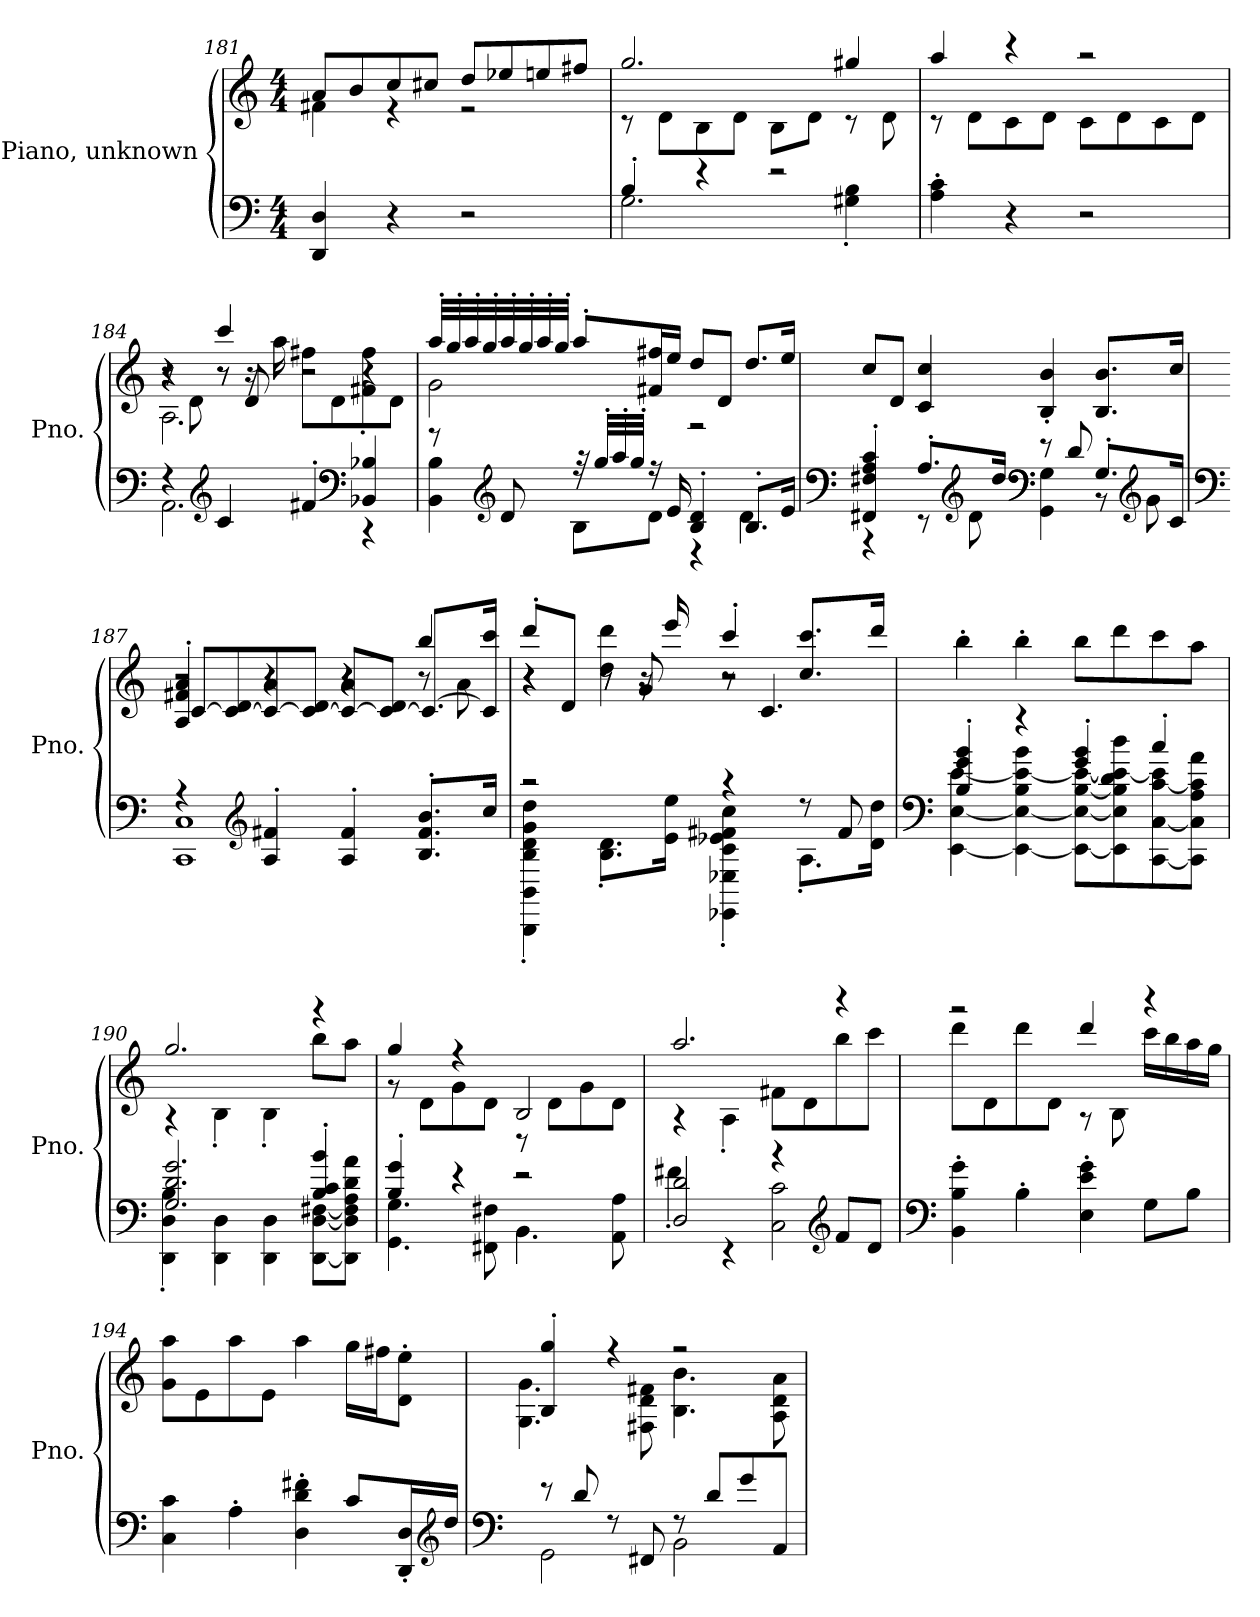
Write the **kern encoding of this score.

**kern	**kern
*part1	*part1
*staff2	*staff1
*I"Piano, unknown	*
*I'Pno.	*
!!LO:LB:g=z
*clefF4	*clefG2
*k[]	*k[]
*M4/4	*M4/4
=181	=181
*	*^
4DD/ 4D/	8a/L	4f#X\
.	8b/	.
4r	8cc/	4r
.	8cc#X/J	.
2r	8dd/L	2r
.	8ee-X/	.
.	8een/	.
.	8ff#X/J	.
=182	=182	=182
*^	*	*
4B'/	2.G\	2.gg/	8r
.	.	.	8d\L
4r	.	.	8B\
.	.	.	8d\J
2r	.	.	8B\L
.	.	.	8d\J
.	4G#X\' 4B\'	4gg#X/	8r
.	.	.	8d\
*v	*v	*	*
=183	=183	=183
4A\' 4c\'	4aa/	8r
.	.	8d\L
4r	4r	8c\
.	.	8d\J
2r	2r	8c\L
.	.	8d\
.	.	8c\
.	.	8d\J
=184	=184	=184
*^	*^	*^
4r	2.AA\	4r	8r	4r	2.A\
.	.	.	8d\	.	.
*clefG2	*	*	*	*	*
4c/	.	4ccc/	8r	8r	.
.	.	.	16r	8d/	.
.	.	.	16aa\	.	.
4f#X'/	.	2r	8ff#X\L	2r	.
.	.	.	8d\	.	.
*clefF4	*	*	*	*	*
4BB-X/ 4B-X/	4r	.	8f#X\' 8ff#\'	.	4r
.	.	.	8d\J	.	.
*	*	*	*v	*v	*v
!!LO:PB:g=z
=185	=185	=185	=185
8r	4BB\ 4B\	32aa'/LLL	2g\
.	.	32gg'/	.
.	.	32aa'/	.
.	.	32gg'/	.
*clefG2	*	*	*
8d/	.	32aa'/	.
.	.	32gg'/	.
.	.	32aa'/	.
.	.	32gg'/JJJ	.
32r	8B\L	8aa'/L	.
32gg'/LLL	.	.	.
32aa'/	.	.	.
32gg'/JJJ	.	.	.
16r	8d\J	16f#X/ 16ff#X/L	.
16e/	.	16ee/JJ	.
4B/' 4d/'	4r	8dd/L	2r
.	.	8d/J	.
8.B'/L	4d\	8.dd/L	.
16e/Jk	.	16ee/Jk	.
*	*	*v	*v
=186	=186	=186
*clefF4	*	*
4FF#X/' 4F#X/' 4A/' 4c/'	4r	8cc/L
.	.	8d/J
8.A'/L	8r	4c/ 4cc/
*clefG2	*	*
.	8d\	.
16dd/Jk	.	.
*clefF4	*	*
8r	4GG\ 4G\	4B/' 4b/'
8d/	.	.
8.G'/L	8r	8.B/ 8.b/L
*clefG2	*	*
.	8g\	.
16c/Jk	.	16cc/Jk
!!LO:LB:g=z
=187	=187	=187
*clefF4	*	*
*	*	*^
*	*	*	*^
4r	1CC 1C	4A/' 4f#X/' 4a/'	2r	[8c/L
.	.	.	.	8c/_ 8d/
*clefG2	*	*	*	*
4A/' 4f#X/'	.	4r	.	8c/_ 8a/
.	.	.	.	8c/_ 8d/J
4A/' 4f#/'	.	4r	4r	8c/_ 8a/L
.	.	.	.	8c/_ 8d/J
8.B/' 8.f#/' 8.b/'L	.	4bb/	8r	8.c/L_
.	.	.	8a\	.
16cc/Jk	.	.	.	16c/] 16ccc/Jk
=188	=188	=188	=188	=188
2r	4BBB\' 4BB\' 4B\' 4d\' 4g\' 4dd\'	8ddd'/L	4r	4r
.	.	8d/J	.	.
.	8.B\' 8.d\'L	8r	4dd\ 4ddd\	8r
.	.	16r	.	8g/
.	16e\ 16ee\Jk	16eee/	.	.
4r	4EE-X\' 4E-X\' 4c\' 4e-X\' 4f#X\' 4cc\'	4ccc'/	2r	8r
.	.	.	.	4.c/
8r	8.A'\L	8.cc/ 8.ccc/L	.	.
8f#/	.	.	.	.
.	16d\ 16dd\Jk	16ddd/Jk	.	.
*	*	*v	*v	*v
=189	=189	=189
*clefF4	*	*
4B/' 4g/' 4b/'	[4EE\ [4E\ [4e\	4bb'\
4r	4EE\_ 4E\_ 4B\ 4e\_ 4b\	4bb'\
4g/' 4b/'	8EE\_ 8E\_ [8B\ 8e\_L	8bb\L
.	8EE\] 8E\] 8B\] 8d\ 8e\_ 8dd\	8ddd\
4cc'/	[8CC\ [8C\ [8c\ 8e\]	8ccc\
.	8CC\] 8C\] 8A\ 8c\] 8a\J	8aa\J
!!LO:LB:g=z
=190	=190	=190
*	*	*^
2.G/ 2.d/ 2.g/	4DD\' 4D\' 4B\'	2.gg/	4r
.	4DD\ 4D\	.	4B'\
.	4DD\ 4D\	.	4B'\
4B/' 4c/' 4b/'	[8DD\ [8D\ [8F#X\L	4r	8bb\L
.	8DD\] 8D\] 8F#\] 8A\ 8d\ 8a\J	.	8aa\J
=191	=191	=191	=191
4B/' 4g/'	4.GG\ 4.G\	4gg/	8r
.	.	.	8d\L
4r	.	4r	8g\
.	8FF#X\ 8F#X\	.	8d\J
2r	4.BB\	2B/	8r
.	.	.	8d\L
.	.	.	8g\
.	8AA\ 8A\	.	8d\J
=192	=192	=192	=192
2D/ 2d/	4f#X'\	2.aa/	4r
.	4r	.	4A'\
4r	2C\ 2c\	.	8f#X\L
.	.	.	8d\
*clefG2	*	*	*
8f#/L	.	4r	8bb\
8d/J	.	.	8ccc\J
*v	*v	*	*
=193	=193	=193
*clefF4	*	*
4BB\' 4B\' 4g\'	2r	8ddd\L
.	.	8d\
4B'\	.	8ddd\
.	.	8d\J
4E\' 4e\' 4g\'	4ddd/	8r
.	.	8B\
8G\L	4r	16ccc\LL
.	.	16bb\
8B\J	.	16aa\
.	.	16gg\JJ
*	*v	*v
!!LO:LB:g=z
=194	=194
4C\ 4c\	8g\ 8aa\L
.	8e\
4A'\	8aa\
.	8e\J
4D\' 4d\' 4f#X\'	4aa\
8c/L	16gg\LL
.	16ff#X\J
16DD/' 16D/'L	8d\' 8ee\'J
*clefG2	*
16dd/JJ	.
=195	=195
*clefF4	*
*^	*^
8r	2GG\	4B/' 4gg/'	4.G\ 4.g\
8d/	.	.	.
8r	.	4r	.
8FF#X/	.	.	8F#X\ 8d\ 8f#X\
8r	2BB\	2r	4.B\ 4.b\
8d/L	.	.	.
8g/	.	.	.
8AA/J	.	.	8A\ 8d\ 8a\
*v	*v	*	*
*	*v	*v
=	=
*-	*-
